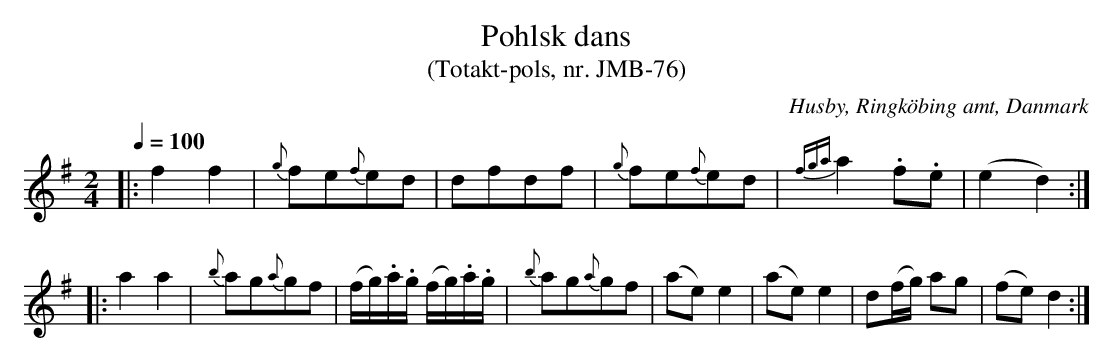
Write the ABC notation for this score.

X:1
T:Pohlsk dans
T:(Totakt-pols, nr. JMB-76)
O:Husby, Ringköbing amt, Danmark
M:2/4
L:1/8
Q:1/4=100
K:G
|: f2 f2 | {g}fe{f}ed | dfdf | {g}fe{f}ed | {fga}a2 .f.e | (e2 d2) :|
|: a2 a2 | {b}ag{a}gf | (f/g/).a/.g/ (f/g/).a/.g/ | {b}ag{a}gf | (ae) e2 | (ae) e2 | d(f/g/) ag | (fe) d2 :|
